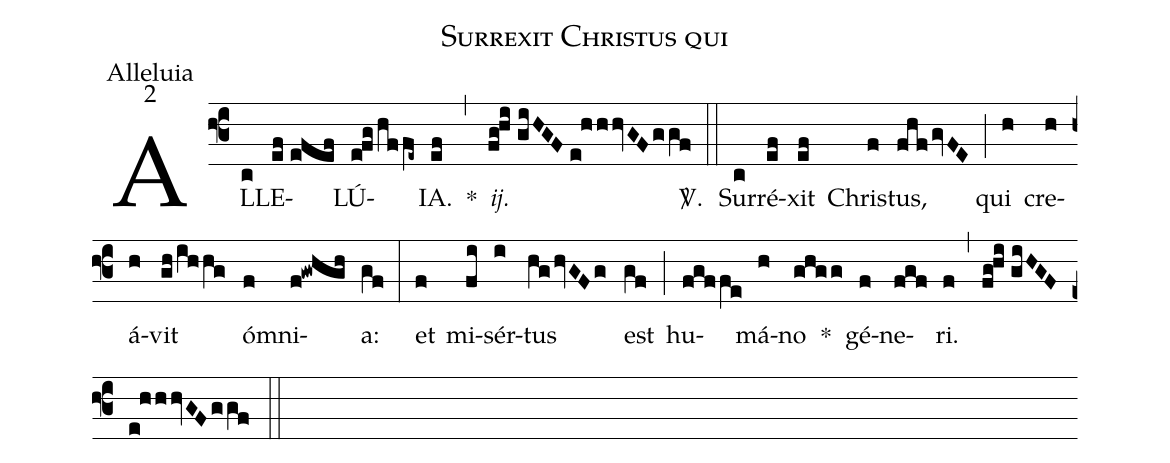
name:Surrexit Christus qui;
office-part:Alleluia;
mode:2;
%%
(f3) AL(c)LE(ef//efef)LÚ(e!fg/hffe~)IA.(ef) *(,) <i>ij.</i>(fg!hi//giHGF//e!hhhvGF/ggf) <sp>V/</sp>.(::) Sur(c)ré(ef)xit(ef) Chris(f)tus,(fhf/gvFE) (;) qui(h) cre(h)á(h)vit(gh/ihhg) óm(f)ni(f!gwhgh)a:(gf) (:) et(f) mi(fi)sér(i)tus(hg/hvGFg) est(gf) (;) hu(fgffe)má(h)no(ghgg) *() gé(f)ne(fgf)ri.(f) (,) (fg!hi//giHGF//e!hhhvGF/ggf) (::)
